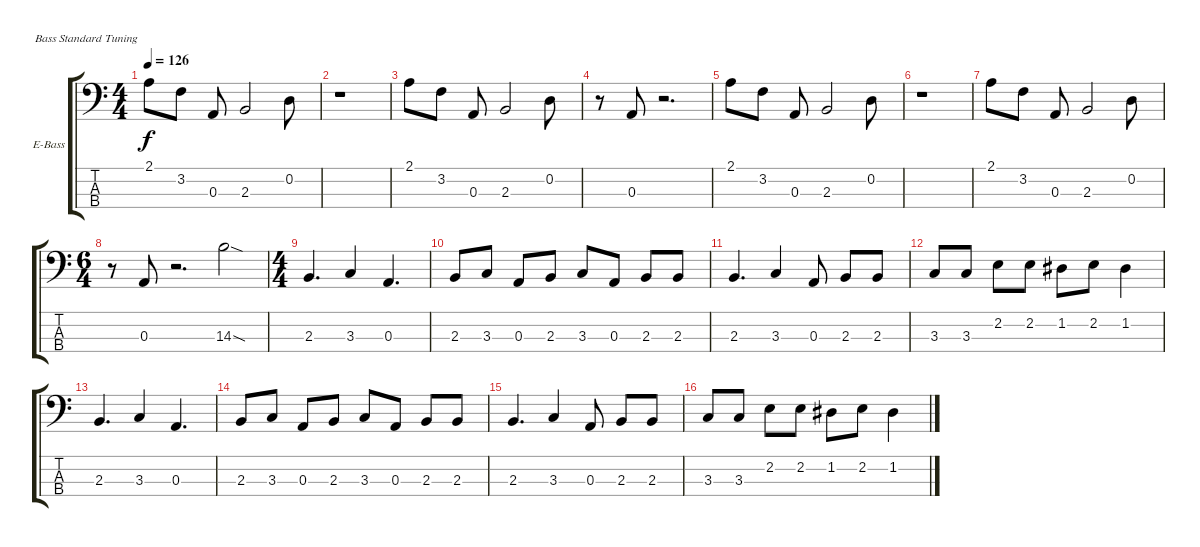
\bracketExtendMode groupsimilarinstruments
\firstSystemTrackNameOrientation horizontal
\otherSystemsTrackNameOrientation horizontal
\track ("Raita 1" "E-Bass") {instrument electricbassfinger}
\staff {score tabs}
\tuning (G2 D2 A1 E1)
\ts (4 4)
\tempo 126
\clef f4
\ks c
2.1.8{dy f} 3.2.8 0.3.8 2.3.2 0.2.8 |
r.1 |
2.1.8 3.2.8 0.3.8 2.3.2 0.2.8 |
r.8 0.3.8 r.2{d} |
2.1.8 3.2.8 0.3.8 2.3.2 0.2.8 |
r.1 |
2.1.8 3.2.8 0.3.8 2.3.2 0.2.8 |
\ts (6 4)
\beaming (8 6 6)
r.8 0.3.8 r.2{d} 14.3{sod}.2 |
\ts (4 4)
\beaming (8 2 2 2 2)
2.3.4{d} 3.3.4 0.3.4{d} |
2.3.8 3.3.8 0.3.8 2.3.8 3.3.8 0.3.8 2.3.8 2.3.8 |
2.3.4{d} 3.3.4 0.3.8 2.3.8 2.3.8 |
3.3.8 3.3.8 2.2.8 2.2.8 1.2.8 2.2.8 1.2.4 |
2.3.4{d} 3.3.4 0.3.4{d} |
2.3.8 3.3.8 0.3.8 2.3.8 3.3.8 0.3.8 2.3.8 2.3.8 |
2.3.4{d} 3.3.4 0.3.8 2.3.8 2.3.8 |
3.3.8 3.3.8 2.2.8 2.2.8 1.2.8 2.2.8 1.2.4
